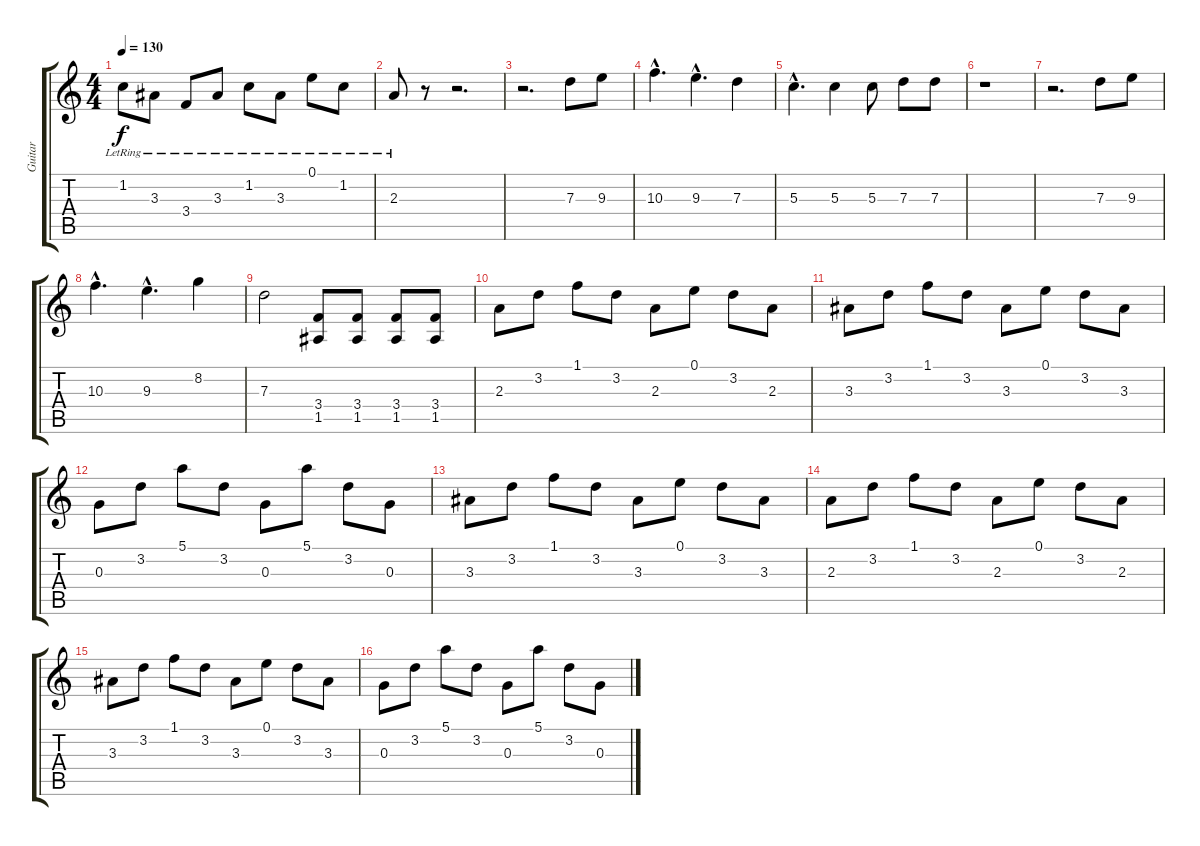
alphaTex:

\track ("Guitar" "Guitar") {instrument acousticguitarsteel}
\staff {score tabs}
\tuning (E4 B3 G3 D3 A2 E2) {hide}
\ts (4 4)
\tempo 130
\clef g2
\ks c
1.2{lr}.8{dy f} 3.3{lr}.8 3.4{lr}.8 3.3{lr}.8 1.2{lr}.8 3.3{lr}.8 0.1{lr}.8 1.2{lr}.8 |
2.3{lr}.8 r.8 r.2{d} |
r.2{d} 7.3.8 9.3.8 |
10.3{hac}.4{d} 9.3{hac}.4{d} 7.3.4 |
5.3{hac}.4{d} 5.3.4 5.3.8 7.3.8 7.3.8 |
r.1 |
r.2{d} 7.3.8 9.3.8 |
10.3{hac}.4{d} 9.3{hac}.4{d} 8.2.4 |
7.3.2 (3.4 1.5).8 (3.4 1.5).8 (3.4 1.5).8 (3.4 1.5).8 |
2.3.8 3.2.8 1.1.8 3.2.8 2.3.8 0.1.8 3.2.8 2.3.8 |
3.3.8 3.2.8 1.1.8 3.2.8 3.3.8 0.1.8 3.2.8 3.3.8 |
0.3.8 3.2.8 5.1.8 3.2.8 0.3.8 5.1.8 3.2.8 0.3.8 |
3.3.8 3.2.8 1.1.8 3.2.8 3.3.8 0.1.8 3.2.8 3.3.8 |
2.3.8 3.2.8 1.1.8 3.2.8 2.3.8 0.1.8 3.2.8 2.3.8 |
3.3.8 3.2.8 1.1.8 3.2.8 3.3.8 0.1.8 3.2.8 3.3.8 |
0.3.8 3.2.8 5.1.8 3.2.8 0.3.8 5.1.8 3.2.8 0.3.8
